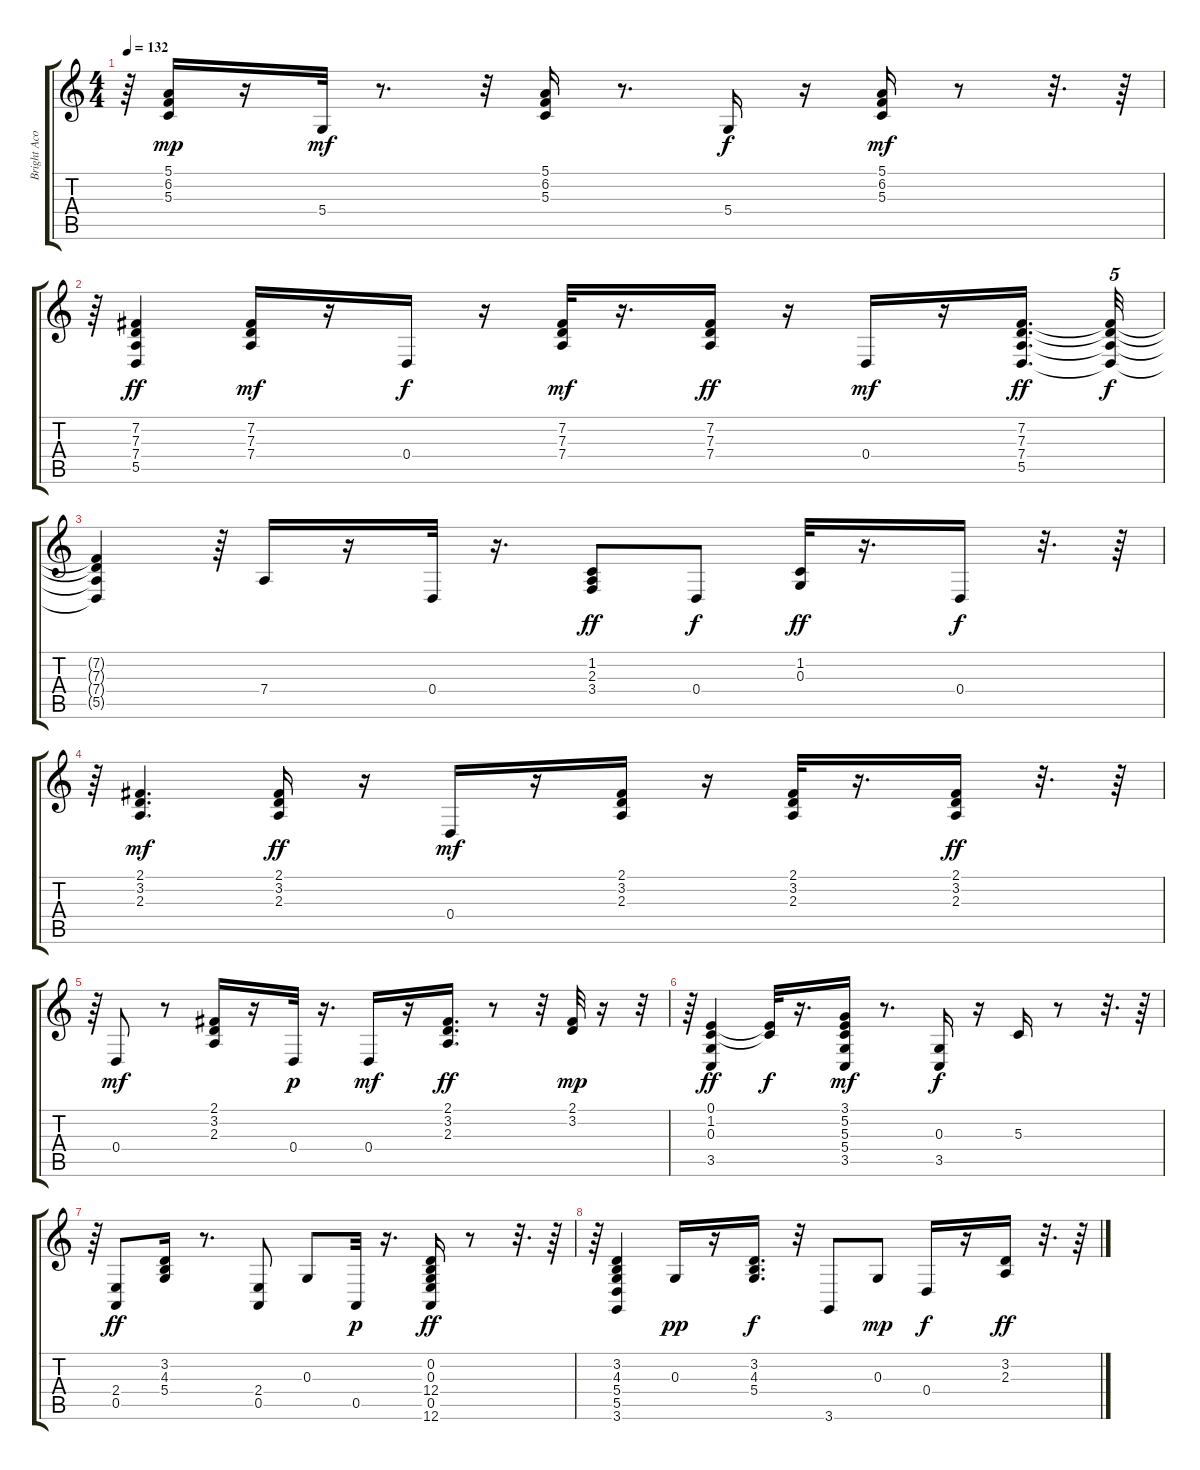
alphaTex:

\track ("Bright Acoustic" "Bright Aco") {instrument brightacousticpiano}
\staff {score tabs}
\tuning (E4 B3 G3 D3 A2 E2) {hide}
\ts (4 4)
\tempo 132
\clef g2
\ks c
r.64{dy f} (5.1 6.2 5.3).16{dy mp} r.16 5.4.32{dy mf} r.8{d} r.32 (5.1 6.2 5.3).16 r.8{d} 5.4.16{dy f} r.16 (5.1 6.2 5.3).16{dy mf} r.8 r.32{d} r.64 |
r.64 (7.2 7.3 7.4 5.5).4{dy ff} (7.2 7.3 7.4).16{dy mf} r.16 0.4.16{dy f} r.16 (7.2 7.3 7.4).32{dy mf} r.16{d} (7.2 7.3 7.4).16{dy ff} r.16 0.4.16{dy mf} r.16 (7.2 7.3 7.4 5.5).16{d dy ff} (7.2{t} 7.3{t} 7.4{t} 5.5{t}).32{tu (5 4) dy f} |
(7.2{t} 7.3{t} 7.4{t} 5.5{t}).4 r.64 7.4.16 r.16 0.4.32 r.16{d} (1.2 2.3 3.4).8{dy ff} 0.4.8{dy f} (1.2 0.3).32{dy ff} r.16{d} 0.4.16{dy f} r.32{d} r.64 |
r.64 (2.1 3.2 2.3).4{d dy mf} (2.1 3.2 2.3).16{dy ff} r.16 0.4.16{dy mf} r.16 (2.1 3.2 2.3).16 r.16 (2.1 3.2 2.3).32 r.16{d} (2.1 3.2 2.3).16{dy ff} r.32{d} r.64 |
r.64 0.4.8{dy mf} r.8 (2.1 3.2 2.3).16 r.16 0.4.32{dy p} r.16{d} 0.4.16{dy mf} r.16 (2.1 3.2 2.3).16{d dy ff} r.8 r.32 (2.1 3.2).32{dy mp} r.16 r.32{tu (5 4)} |
r.64 (0.1 1.2 0.3 3.5).4{dy ff} (0.1{t} 1.2{t}).32{dy f} r.16{d} (3.1 5.2 5.3 5.4 3.5).16{dy mf} r.8{d} (0.3 3.5).16{dy f} r.16 5.3.16 r.8 r.32{d} r.64 |
r.64 (2.4 0.5).8{dy ff} (3.2 4.3 5.4).16 r.8{d} (2.4 0.5).8 0.3.8 0.5.32{dy p} r.16{d} (0.2 0.3 12.4 0.5 12.6).16{dy ff} r.8 r.32{d} r.64 |
r.64 (3.2 4.3 5.4 5.5 3.6).4 0.3.16{dy pp} r.16 (3.2 4.3 5.4).16{d dy f} r.32 3.6.8 0.3.8{dy mp} 0.4.16{dy f} r.16 (3.2 2.3).16{dy ff} r.32{d} r.64
